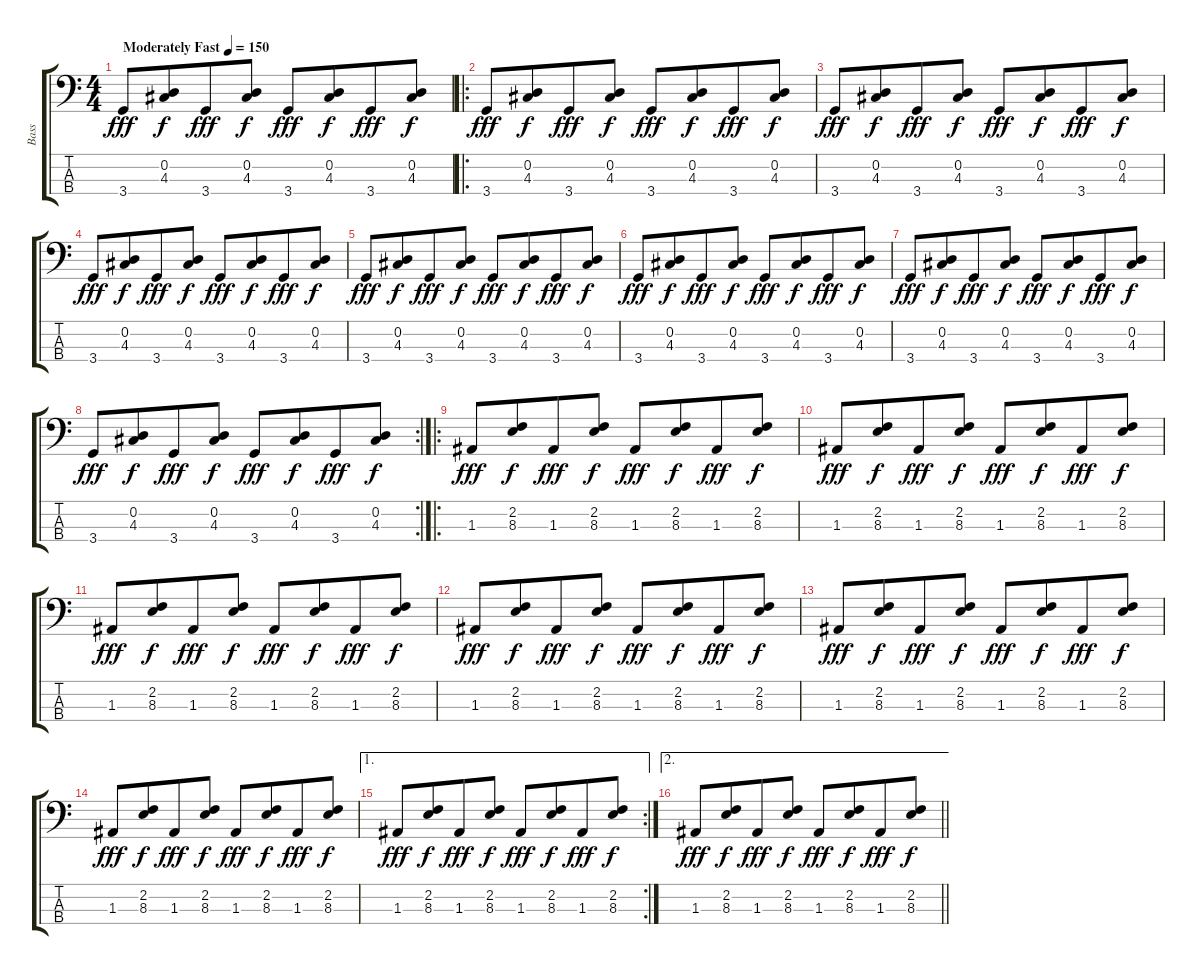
\track ("Bass" "Bass") {instrument electricbassfinger}
\staff {score tabs}
\tuning (G2 D2 A1 E1) {hide}
\ts (4 4)
\tempo (150 "Moderately Fast")
\clef f4
\ks c
3.4.8{dy fff instrument electricbassfinger} (0.2 4.3).8{dy f beam merge} 3.4.8{dy fff} (0.2 4.3).8{dy f} 3.4.8{dy fff} (0.2 4.3).8{dy f beam merge} 3.4.8{dy fff} (0.2 4.3).8{dy f} |
\ro
3.4.8{dy fff} (0.2 4.3).8{dy f beam merge} 3.4.8{dy fff} (0.2 4.3).8{dy f} 3.4.8{dy fff} (0.2 4.3).8{dy f beam merge} 3.4.8{dy fff} (0.2 4.3).8{dy f} |
3.4.8{dy fff} (0.2 4.3).8{dy f beam merge} 3.4.8{dy fff} (0.2 4.3).8{dy f} 3.4.8{dy fff} (0.2 4.3).8{dy f beam merge} 3.4.8{dy fff} (0.2 4.3).8{dy f} |
3.4.8{dy fff} (0.2 4.3).8{dy f beam merge} 3.4.8{dy fff} (0.2 4.3).8{dy f} 3.4.8{dy fff} (0.2 4.3).8{dy f beam merge} 3.4.8{dy fff} (0.2 4.3).8{dy f} |
3.4.8{dy fff} (0.2 4.3).8{dy f beam merge} 3.4.8{dy fff} (0.2 4.3).8{dy f} 3.4.8{dy fff} (0.2 4.3).8{dy f beam merge} 3.4.8{dy fff} (0.2 4.3).8{dy f} |
3.4.8{dy fff} (0.2 4.3).8{dy f beam merge} 3.4.8{dy fff} (0.2 4.3).8{dy f} 3.4.8{dy fff} (0.2 4.3).8{dy f beam merge} 3.4.8{dy fff} (0.2 4.3).8{dy f} |
3.4.8{dy fff} (0.2 4.3).8{dy f beam merge} 3.4.8{dy fff} (0.2 4.3).8{dy f} 3.4.8{dy fff} (0.2 4.3).8{dy f beam merge} 3.4.8{dy fff} (0.2 4.3).8{dy f} |
\rc 2
3.4.8{dy fff} (0.2 4.3).8{dy f beam merge} 3.4.8{dy fff} (0.2 4.3).8{dy f} 3.4.8{dy fff} (0.2 4.3).8{dy f beam merge} 3.4.8{dy fff} (0.2 4.3).8{dy f} |
\ro
1.3.8{dy fff} (2.2 8.3).8{dy f beam merge} 1.3.8{dy fff} (2.2 8.3).8{dy f} 1.3.8{dy fff} (2.2 8.3).8{dy f beam merge} 1.3.8{dy fff} (2.2 8.3).8{dy f} |
1.3.8{dy fff} (2.2 8.3).8{dy f beam merge} 1.3.8{dy fff} (2.2 8.3).8{dy f} 1.3.8{dy fff} (2.2 8.3).8{dy f beam merge} 1.3.8{dy fff} (2.2 8.3).8{dy f} |
1.3.8{dy fff} (2.2 8.3).8{dy f beam merge} 1.3.8{dy fff} (2.2 8.3).8{dy f} 1.3.8{dy fff} (2.2 8.3).8{dy f beam merge} 1.3.8{dy fff} (2.2 8.3).8{dy f} |
1.3.8{dy fff} (2.2 8.3).8{dy f beam merge} 1.3.8{dy fff} (2.2 8.3).8{dy f} 1.3.8{dy fff} (2.2 8.3).8{dy f beam merge} 1.3.8{dy fff} (2.2 8.3).8{dy f} |
1.3.8{dy fff} (2.2 8.3).8{dy f beam merge} 1.3.8{dy fff} (2.2 8.3).8{dy f} 1.3.8{dy fff} (2.2 8.3).8{dy f beam merge} 1.3.8{dy fff} (2.2 8.3).8{dy f} |
1.3.8{dy fff} (2.2 8.3).8{dy f beam merge} 1.3.8{dy fff} (2.2 8.3).8{dy f} 1.3.8{dy fff} (2.2 8.3).8{dy f beam merge} 1.3.8{dy fff} (2.2 8.3).8{dy f} |
\ae 1
\rc 2
1.3.8{dy fff} (2.2 8.3).8{dy f beam merge} 1.3.8{dy fff} (2.2 8.3).8{dy f} 1.3.8{dy fff} (2.2 8.3).8{dy f beam merge} 1.3.8{dy fff} (2.2 8.3).8{dy f} |
\ae 2
\barLineRight lightlight
1.3.8{dy fff} (2.2 8.3).8{dy f beam merge} 1.3.8{dy fff} (2.2 8.3).8{dy f} 1.3.8{dy fff} (2.2 8.3).8{dy f beam merge} 1.3.8{dy fff} (2.2 8.3).8{dy f}
